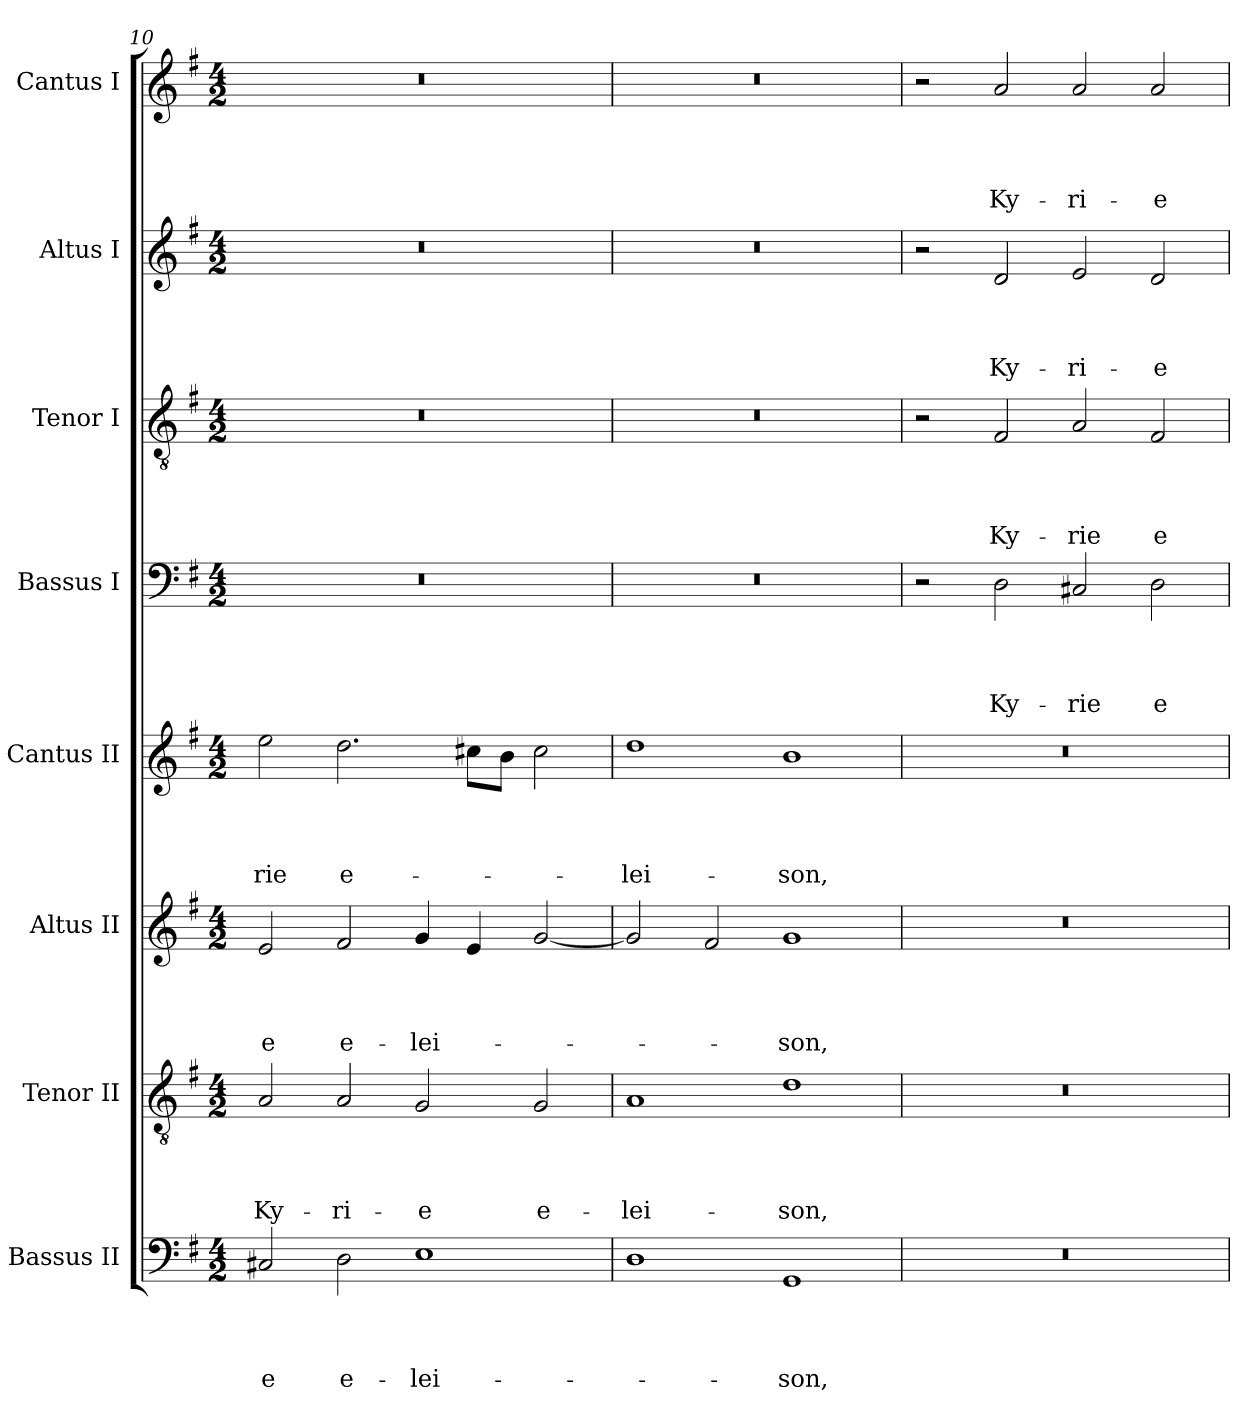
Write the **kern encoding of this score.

**kern	**text	**text	**text	**text	**kern	**text	**text	**text	**text	**kern	**text	**text	**text	**text	**kern	**text	**text	**text	**text	**kern	**text	**text	**text	**text	**kern	**text	**text	**text	**text	**kern	**text	**text	**text	**text	**kern	**text	**text	**text	**text
*part8	*part8	*part8	*part8	*part8	*part7	*part7	*part7	*part7	*part7	*part6	*part6	*part6	*part6	*part6	*part5	*part5	*part5	*part5	*part5	*part4	*part4	*part4	*part4	*part4	*part3	*part3	*part3	*part3	*part3	*part2	*part2	*part2	*part2	*part2	*part1	*part1	*part1	*part1	*part1
*staff8	*staff8	*staff8	*staff8	*staff8	*staff7	*staff7	*staff7	*staff7	*staff7	*staff6	*staff6	*staff6	*staff6	*staff6	*staff5	*staff5	*staff5	*staff5	*staff5	*staff4	*staff4	*staff4	*staff4	*staff4	*staff3	*staff3	*staff3	*staff3	*staff3	*staff2	*staff2	*staff2	*staff2	*staff2	*staff1	*staff1	*staff1	*staff1	*staff1
*I"Bassus II	*	*	*	*	*I"Tenor II	*	*	*	*	*I"Altus II	*	*	*	*	*I"Cantus II	*	*	*	*	*I"Bassus I	*	*	*	*	*I"Tenor I	*	*	*	*	*I"Altus I	*	*	*	*	*I"Cantus I	*	*	*	*
*I'B II	*	*	*	*	*I'T II	*	*	*	*	*I'A II	*	*	*	*	*I'C II	*	*	*	*	*I'B I	*	*	*	*	*I'T I	*	*	*	*	*I'A I	*	*	*	*	*I'C I	*	*	*	*
*clefF4	*	*	*	*	*clefGv2	*	*	*	*	*clefG2	*	*	*	*	*clefG2	*	*	*	*	*clefF4	*	*	*	*	*clefGv2	*	*	*	*	*clefG2	*	*	*	*	*clefG2	*	*	*	*
*k[f#]	*	*	*	*	*k[f#]	*	*	*	*	*k[f#]	*	*	*	*	*k[f#]	*	*	*	*	*k[f#]	*	*	*	*	*k[f#]	*	*	*	*	*k[f#]	*	*	*	*	*k[f#]	*	*	*	*
*G:	*	*	*	*	*G:	*	*	*	*	*G:	*	*	*	*	*G:	*	*	*	*	*G:	*	*	*	*	*G:	*	*	*	*	*G:	*	*	*	*	*G:	*	*	*	*
*M4/2	*	*	*	*	*M4/2	*	*	*	*	*M4/2	*	*	*	*	*M4/2	*	*	*	*	*M4/2	*	*	*	*	*M4/2	*	*	*	*	*M4/2	*	*	*	*	*M4/2	*	*	*	*
=10	=10	=10	=10	=10	=10	=10	=10	=10	=10	=10	=10	=10	=10	=10	=10	=10	=10	=10	=10	=10	=10	=10	=10	=10	=10	=10	=10	=10	=10	=10	=10	=10	=10	=10	=10	=10	=10	=10	=10
!	!	!	!	!LO:LY:b	!	!	!	!	!	!	!	!	!	!	!	!	!	!	!	!	!	!	!	!	!	!	!	!	!	!	!	!	!	!	!	!	!	!	!
!	!	!	!	!	!	!	!	!	!LO:LY:b	!	!	!	!	!	!	!	!	!	!	!	!	!	!	!	!	!	!	!	!	!	!	!	!	!	!	!	!	!	!
!	!	!	!	!	!	!	!	!	!	!	!	!	!	!LO:LY:b	!	!	!	!	!	!	!	!	!	!	!	!	!	!	!	!	!	!	!	!	!	!	!	!	!
!	!	!	!	!	!	!	!	!	!	!	!	!	!	!	!	!	!	!	!LO:LY:b	!	!	!	!	!	!	!	!	!	!	!	!	!	!	!	!	!	!	!	!
2C#X/	.	.	.	-e	2A/	.	.	.	Ky-	2e/	.	.	.	-e	2ee\	.	.	.	-rie	0r	.	.	.	.	0r	.	.	.	.	0r	.	.	.	.	0r	.	.	.	.
!	!	!	!	!LO:LY:b	!	!	!	!	!	!	!	!	!	!	!	!	!	!	!	!	!	!	!	!	!	!	!	!	!	!	!	!	!	!	!	!	!	!	!
!	!	!	!	!	!	!	!	!	!LO:LY:b	!	!	!	!	!	!	!	!	!	!	!	!	!	!	!	!	!	!	!	!	!	!	!	!	!	!	!	!	!	!
!	!	!	!	!	!	!	!	!	!	!	!	!	!	!LO:LY:b	!	!	!	!	!	!	!	!	!	!	!	!	!	!	!	!	!	!	!	!	!	!	!	!	!
!	!	!	!	!	!	!	!	!	!	!	!	!	!	!	!	!	!	!	!LO:LY:b	!	!	!	!	!	!	!	!	!	!	!	!	!	!	!	!	!	!	!	!
2D\	.	.	.	e-	2A/	.	.	.	-ri-	2f#/	.	.	.	e-	2.dd\	.	.	.	e-	.	.	.	.	.	.	.	.	.	.	.	.	.	.	.	.	.	.	.	.
!	!	!	!	!LO:LY:b	!	!	!	!	!	!	!	!	!	!	!	!	!	!	!	!	!	!	!	!	!	!	!	!	!	!	!	!	!	!	!	!	!	!	!
!	!	!	!	!	!	!	!	!	!LO:LY:b	!	!	!	!	!	!	!	!	!	!	!	!	!	!	!	!	!	!	!	!	!	!	!	!	!	!	!	!	!	!
!	!	!	!	!	!	!	!	!	!	!	!	!	!	!LO:LY:b	!	!	!	!	!	!	!	!	!	!	!	!	!	!	!	!	!	!	!	!	!	!	!	!	!
1E	.	.	.	-lei-	2G/	.	.	.	-e	4g/	.	.	.	-lei-	.	.	.	.	.	.	.	.	.	.	.	.	.	.	.	.	.	.	.	.	.	.	.	.	.
.	.	.	.	.	.	.	.	.	.	4e/	.	.	.	.	8cc#X\L	.	.	.	.	.	.	.	.	.	.	.	.	.	.	.	.	.	.	.	.	.	.	.	.
.	.	.	.	.	.	.	.	.	.	.	.	.	.	.	8b\J	.	.	.	.	.	.	.	.	.	.	.	.	.	.	.	.	.	.	.	.	.	.	.	.
!	!	!	!	!	!	!	!	!	!LO:LY:b	!	!	!	!	!	!	!	!	!	!	!	!	!	!	!	!	!	!	!	!	!	!	!	!	!	!	!	!	!	!
.	.	.	.	.	2G/	.	.	.	e-	[2g/	.	.	.	.	2cc#\	.	.	.	.	.	.	.	.	.	.	.	.	.	.	.	.	.	.	.	.	.	.	.	.
!!LO:PB:g=z
=11	=11	=11	=11	=11	=11	=11	=11	=11	=11	=11	=11	=11	=11	=11	=11	=11	=11	=11	=11	=11	=11	=11	=11	=11	=11	=11	=11	=11	=11	=11	=11	=11	=11	=11	=11	=11	=11	=11	=11
!	!	!	!	!	!	!	!	!	!LO:LY:b	!	!	!	!	!	!	!	!	!	!	!	!	!	!	!	!	!	!	!	!	!	!	!	!	!	!	!	!	!	!
!	!	!	!	!	!	!	!	!	!	!	!	!	!	!	!	!	!	!	!LO:LY:b	!	!	!	!	!	!	!	!	!	!	!	!	!	!	!	!	!	!	!	!
1D	.	.	.	.	1A	.	.	.	-lei-	2g/]	.	.	.	.	1dd	.	.	.	-lei-	0r	.	.	.	.	0r	.	.	.	.	0r	.	.	.	.	0r	.	.	.	.
.	.	.	.	.	.	.	.	.	.	2f#/	.	.	.	.	.	.	.	.	.	.	.	.	.	.	.	.	.	.	.	.	.	.	.	.	.	.	.	.	.
!	!	!	!	!LO:LY:b	!	!	!	!	!	!	!	!	!	!	!	!	!	!	!	!	!	!	!	!	!	!	!	!	!	!	!	!	!	!	!	!	!	!	!
!	!	!	!	!	!	!	!	!	!LO:LY:b	!	!	!	!	!	!	!	!	!	!	!	!	!	!	!	!	!	!	!	!	!	!	!	!	!	!	!	!	!	!
!	!	!	!	!	!	!	!	!	!	!	!	!	!	!LO:LY:b	!	!	!	!	!	!	!	!	!	!	!	!	!	!	!	!	!	!	!	!	!	!	!	!	!
!	!	!	!	!	!	!	!	!	!	!	!	!	!	!	!	!	!	!	!LO:LY:b	!	!	!	!	!	!	!	!	!	!	!	!	!	!	!	!	!	!	!	!
1GG	.	.	.	-son,	1d	.	.	.	-son,	1g	.	.	.	-son,	1b	.	.	.	-son,	.	.	.	.	.	.	.	.	.	.	.	.	.	.	.	.	.	.	.	.
=12	=12	=12	=12	=12	=12	=12	=12	=12	=12	=12	=12	=12	=12	=12	=12	=12	=12	=12	=12	=12	=12	=12	=12	=12	=12	=12	=12	=12	=12	=12	=12	=12	=12	=12	=12	=12	=12	=12	=12
0r	.	.	.	.	0r	.	.	.	.	0r	.	.	.	.	0r	.	.	.	.	2r	.	.	.	.	2r	.	.	.	.	2r	.	.	.	.	2r	.	.	.	.
!	!	!	!	!	!	!	!	!	!	!	!	!	!	!	!	!	!	!	!	!	!	!	!	!LO:LY:b	!	!	!	!	!	!	!	!	!	!	!	!	!	!	!
!	!	!	!	!	!	!	!	!	!	!	!	!	!	!	!	!	!	!	!	!	!	!	!	!	!	!	!	!	!LO:LY:b	!	!	!	!	!	!	!	!	!	!
!	!	!	!	!	!	!	!	!	!	!	!	!	!	!	!	!	!	!	!	!	!	!	!	!	!	!	!	!	!	!	!	!	!	!LO:LY:b	!	!	!	!	!
!	!	!	!	!	!	!	!	!	!	!	!	!	!	!	!	!	!	!	!	!	!	!	!	!	!	!	!	!	!	!	!	!	!	!	!	!	!	!	!LO:LY:b
.	.	.	.	.	.	.	.	.	.	.	.	.	.	.	.	.	.	.	.	2D\	.	.	.	Ky-	2F#/	.	.	.	Ky-	2d/	.	.	.	Ky-	2a/	.	.	.	Ky-
!	!	!	!	!	!	!	!	!	!	!	!	!	!	!	!	!	!	!	!	!	!	!	!	!LO:LY:b	!	!	!	!	!	!	!	!	!	!	!	!	!	!	!
!	!	!	!	!	!	!	!	!	!	!	!	!	!	!	!	!	!	!	!	!	!	!	!	!	!	!	!	!	!LO:LY:b	!	!	!	!	!	!	!	!	!	!
!	!	!	!	!	!	!	!	!	!	!	!	!	!	!	!	!	!	!	!	!	!	!	!	!	!	!	!	!	!	!	!	!	!	!LO:LY:b	!	!	!	!	!
!	!	!	!	!	!	!	!	!	!	!	!	!	!	!	!	!	!	!	!	!	!	!	!	!	!	!	!	!	!	!	!	!	!	!	!	!	!	!	!LO:LY:b
.	.	.	.	.	.	.	.	.	.	.	.	.	.	.	.	.	.	.	.	2C#X/	.	.	.	-rie	2A/	.	.	.	-rie	2e/	.	.	.	-ri-	2a/	.	.	.	-ri-
!	!	!	!	!	!	!	!	!	!	!	!	!	!	!	!	!	!	!	!	!	!	!	!	!LO:LY:b	!	!	!	!	!	!	!	!	!	!	!	!	!	!	!
!	!	!	!	!	!	!	!	!	!	!	!	!	!	!	!	!	!	!	!	!	!	!	!	!	!	!	!	!	!LO:LY:b	!	!	!	!	!	!	!	!	!	!
!	!	!	!	!	!	!	!	!	!	!	!	!	!	!	!	!	!	!	!	!	!	!	!	!	!	!	!	!	!	!	!	!	!	!LO:LY:b	!	!	!	!	!
!	!	!	!	!	!	!	!	!	!	!	!	!	!	!	!	!	!	!	!	!	!	!	!	!	!	!	!	!	!	!	!	!	!	!	!	!	!	!	!LO:LY:b
.	.	.	.	.	.	.	.	.	.	.	.	.	.	.	.	.	.	.	.	2D\	.	.	.	e-	2F#/	.	.	.	e-	2d/	.	.	.	-e	2a/	.	.	.	-e
=	=	=	=	=	=	=	=	=	=	=	=	=	=	=	=	=	=	=	=	=	=	=	=	=	=	=	=	=	=	=	=	=	=	=	=	=	=	=	=
*-	*-	*-	*-	*-	*-	*-	*-	*-	*-	*-	*-	*-	*-	*-	*-	*-	*-	*-	*-	*-	*-	*-	*-	*-	*-	*-	*-	*-	*-	*-	*-	*-	*-	*-	*-	*-	*-	*-	*-
